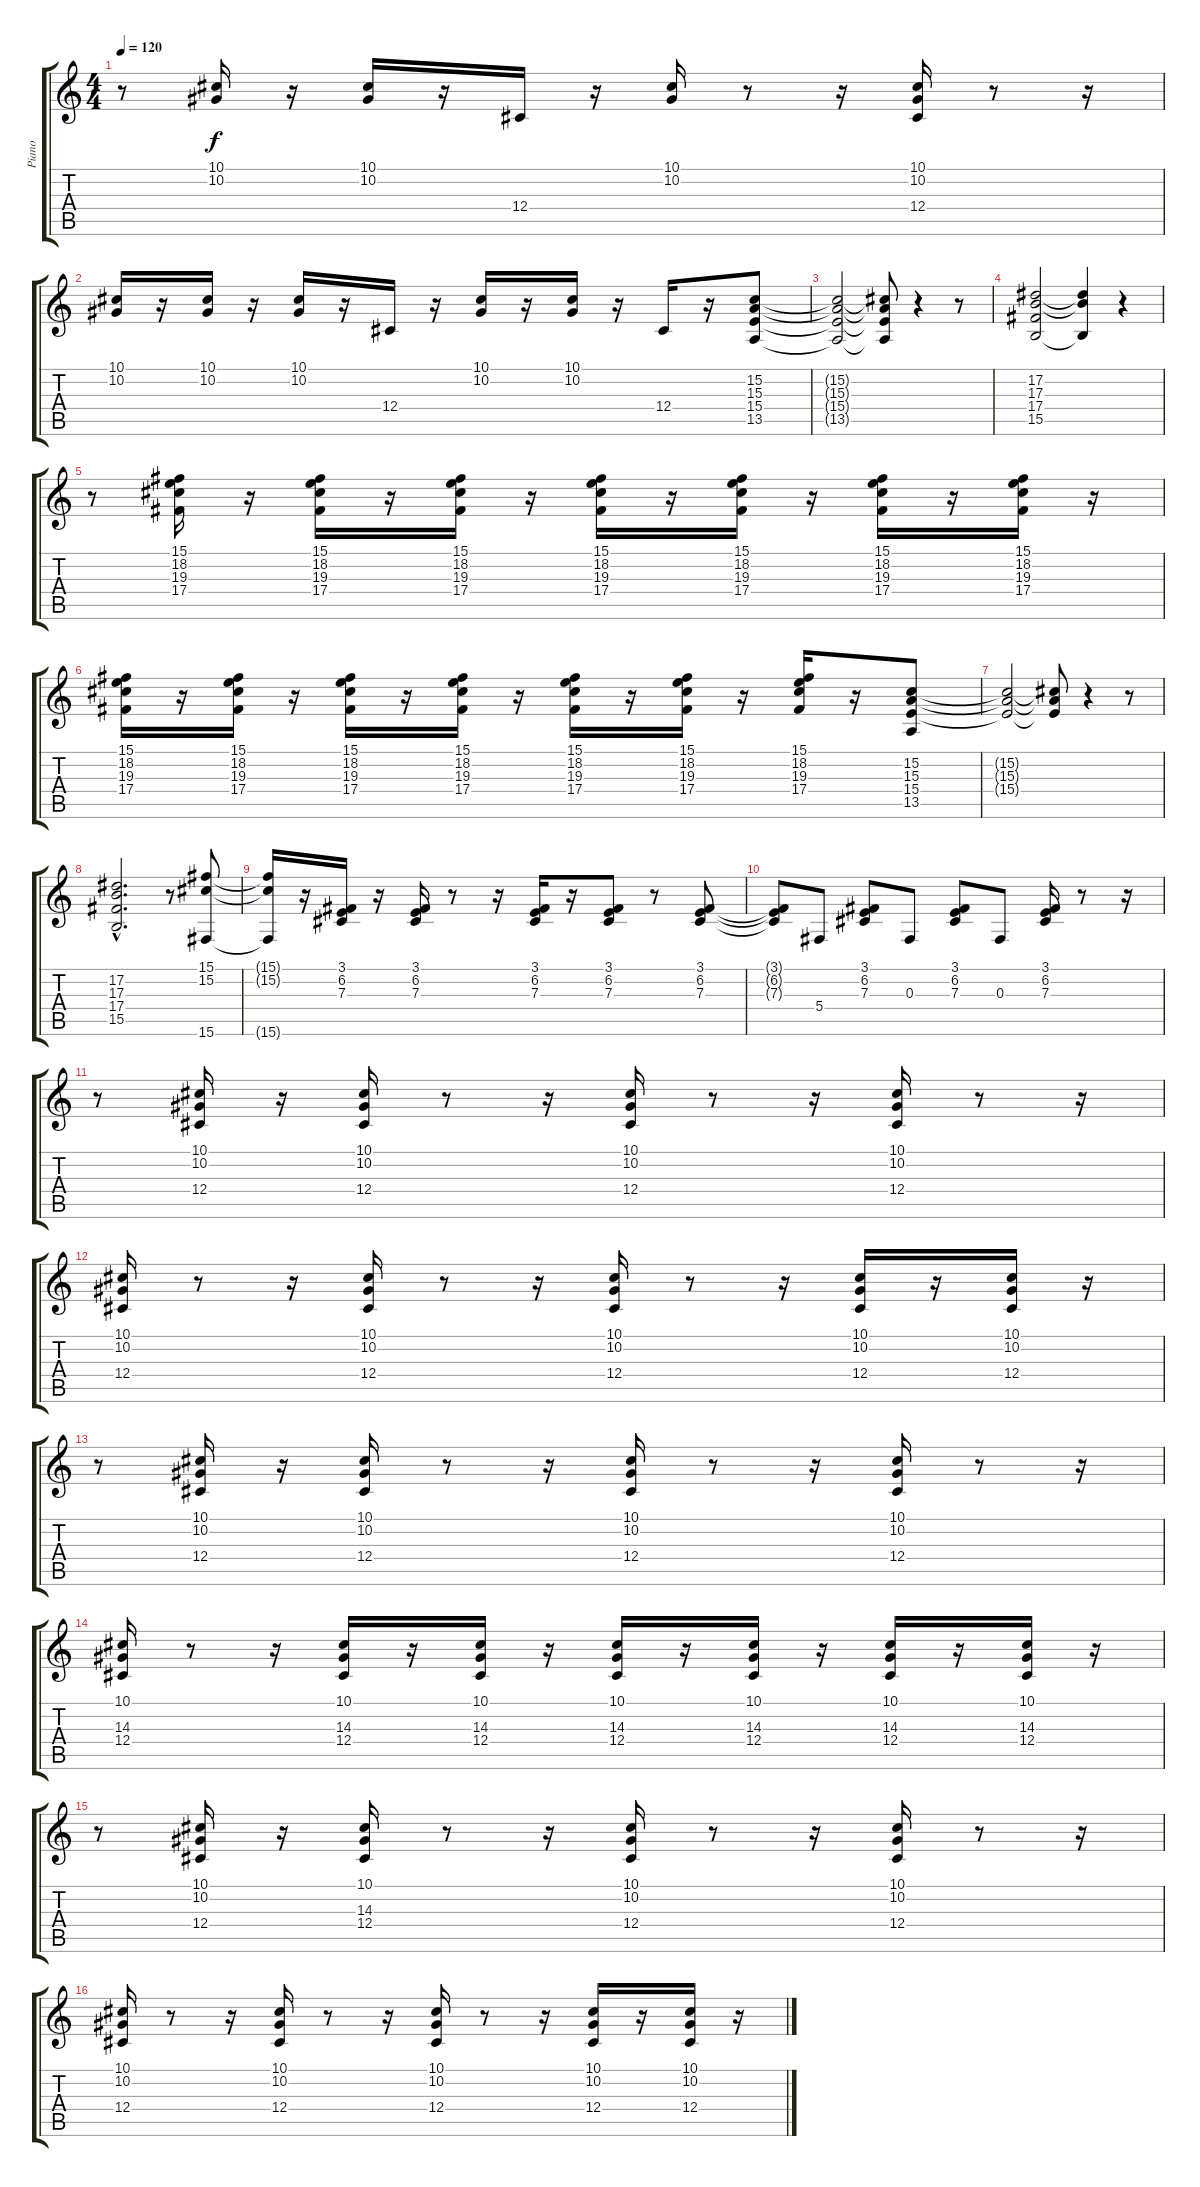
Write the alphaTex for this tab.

\track ("Piano" "Piano") {instrument acousticgrandpiano}
\staff {score tabs}
\tuning (Eb4 Bb3 Gb3 Db3 Ab2 Eb2) {hide}
\ts (4 4)
\tempo 120
\clef g2
\ks c
r.8{dy f} (10.1 10.2).16 r.16 (10.1 10.2).16 r.16 12.4.16 r.16 (10.1 10.2).16 r.8 r.16 (10.1 10.2 12.4).16 r.8 r.16 |
(10.1 10.2).16 r.16 (10.1 10.2).16 r.16 (10.1 10.2).16 r.16 12.4.16 r.16 (10.1 10.2).16 r.16 (10.1 10.2).16 r.16 12.4.16 r.16 (15.2 15.3 15.4 13.5).8 |
(15.2{t} 15.3{t} 15.4{t} 13.5{t}).2 (15.2{t} 15.3{t} 15.4{t} 13.5{t}).8 r.4 r.8 |
(17.2 17.3 17.4 15.5).2 (17.2{t} 17.3{t} 15.5{t}).4 r.4 |
r.8 (15.1 18.2 19.3 17.4).16 r.16 (15.1 18.2 19.3 17.4).16 r.16 (15.1 18.2 19.3 17.4).16 r.16 (15.1 18.2 19.3 17.4).16 r.16 (15.1 18.2 19.3 17.4).16 r.16 (15.1 18.2 19.3 17.4).16 r.16 (15.1 18.2 19.3 17.4).16 r.16 |
(15.1 18.2 19.3 17.4).16 r.16 (15.1 18.2 19.3 17.4).16 r.16 (15.1 18.2 19.3 17.4).16 r.16 (15.1 18.2 19.3 17.4).16 r.16 (15.1 18.2 19.3 17.4).16 r.16 (15.1 18.2 19.3 17.4).16 r.16 (15.1 18.2 19.3 17.4).16 r.16 (15.2 15.3 15.4 13.5).8 |
(15.2{t} 15.3{t} 15.4{t}).2 (15.2{t} 15.3{t} 15.4{t}).8 r.4 r.8 |
(17.2{hac} 17.3{hac} 17.4{hac} 15.5{hac}).2{d} r.8 (15.1 15.2 15.6).8 |
(15.1{t} 15.2{t} 15.6{t}).16 r.16 (3.1 6.2 7.3).16 r.16 (3.1 6.2 7.3).16 r.8 r.16 (3.1 6.2 7.3).16 r.16 (3.1 6.2 7.3).8 r.8 (3.1 6.2 7.3).8 |
(3.1{t} 6.2{t} 7.3{t}).8 5.4.8 (3.1 6.2 7.3).8 0.3.8 (3.1 6.2 7.3).8 0.3.8 (3.1 6.2 7.3).16 r.8 r.16 |
r.8 (10.1 10.2 12.4).16 r.16 (10.1 10.2 12.4).16 r.8 r.16 (10.1 10.2 12.4).16 r.8 r.16 (10.1 10.2 12.4).16 r.8 r.16 |
(10.1 10.2 12.4).16 r.8 r.16 (10.1 10.2 12.4).16 r.8 r.16 (10.1 10.2 12.4).16 r.8 r.16 (10.1 10.2 12.4).16 r.16 (10.1 10.2 12.4).16 r.16 |
r.8 (10.1 10.2 12.4).16 r.16 (10.1 10.2 12.4).16 r.8 r.16 (10.1 10.2 12.4).16 r.8 r.16 (10.1 10.2 12.4).16 r.8 r.16 |
(10.1 14.3 12.4).16 r.8 r.16 (10.1 14.3 12.4).16 r.16 (10.1 14.3 12.4).16 r.16 (10.1 14.3 12.4).16 r.16 (10.1 14.3 12.4).16 r.16 (10.1 14.3 12.4).16 r.16 (10.1 14.3 12.4).16 r.16 |
r.8 (10.1 10.2 12.4).16 r.16 (10.1 14.3 12.4).16 r.8 r.16 (10.1 10.2 12.4).16 r.8 r.16 (10.1 10.2 12.4).16 r.8 r.16 |
(10.1 10.2 12.4).16 r.8 r.16 (10.1 10.2 12.4).16 r.8 r.16 (10.1 10.2 12.4).16 r.8 r.16 (10.1 10.2 12.4).16 r.16 (10.1 10.2 12.4).16 r.16
